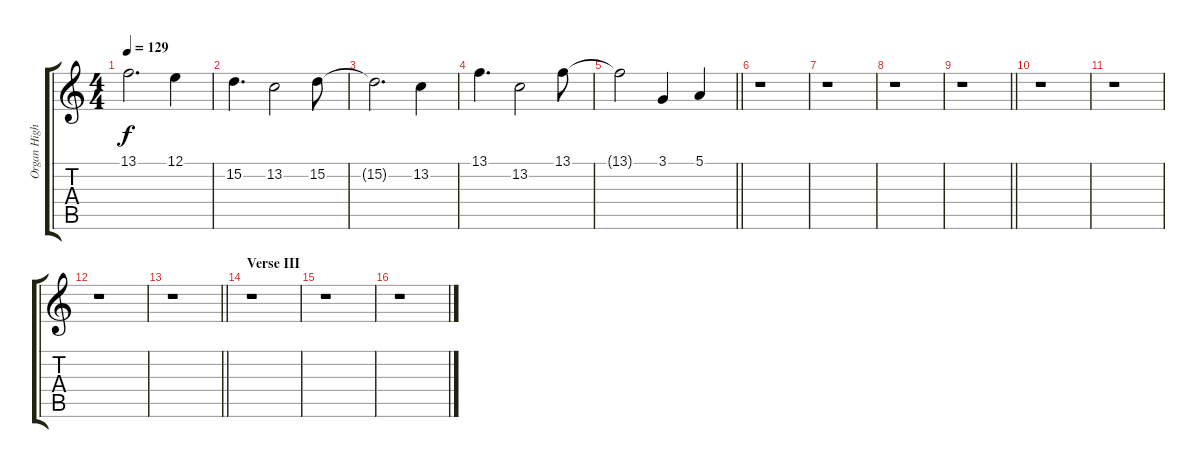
\track ("Organ Higher Notes" "Organ High") {instrument pad6metallic}
\staff {score tabs}
\tuning (E4 B3 G3 D3 A2 E2) {hide}
\ts (4 4)
\tempo 129
\clef g2
\ks c
13.1{t}.2{d dy f} 12.1.4 |
15.2.4{d} 13.2.2 15.2.8 |
15.2{t}.2{d} 13.2.4 |
13.1.4{d} 13.2.2 13.1.8 |
\barLineRight lightlight
13.1{t}.2 3.1.4 5.1.4 |
r.1 |
r.1 |
r.1 |
\barLineRight lightlight
r.1 |
r.1 |
r.1 |
r.1 |
\barLineRight lightlight
r.1 |
\section ("" "Verse III")
r.1 |
r.1 |
r.1
